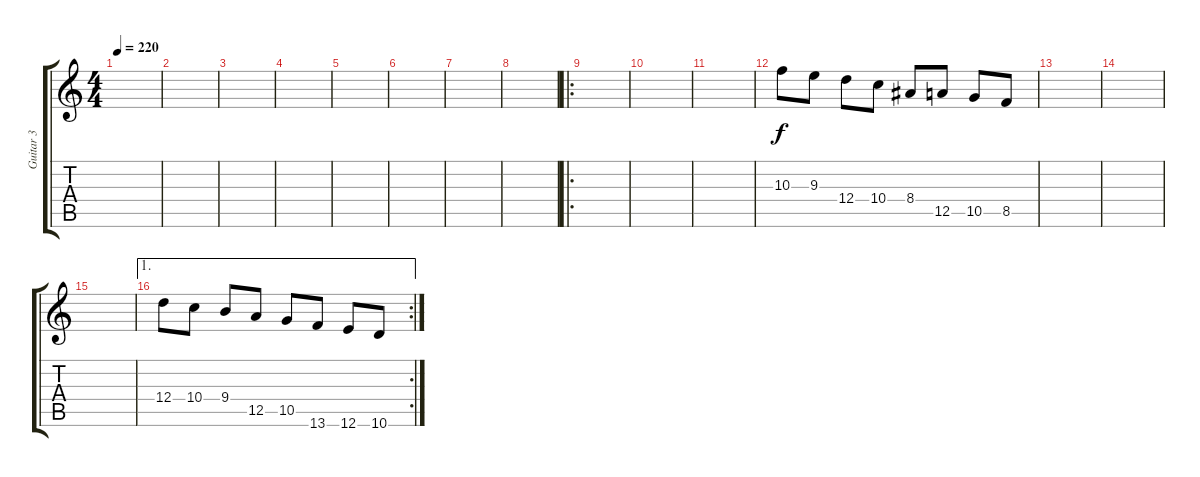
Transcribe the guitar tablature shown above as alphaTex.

\track ("Guitar 3" "Guitar 3") {instrument distortionguitar}
\staff {score tabs}
\tuning (E4 B3 G3 D3 A2 E2) {hide}
\ts (4 4)
\tempo 220
\clef g2
\ks c
|
|
|
|
|
|
|
|
\ro
|
|
|
10.3.8 9.3.8 12.4.8 10.4.8 8.4.8 12.5.8 10.5.8 8.5.8 |
|
|
|
\ae 1
\rc 2
12.4.8 10.4.8 9.4.8 12.5.8 10.5.8 13.6.8 12.6.8 10.6.8
